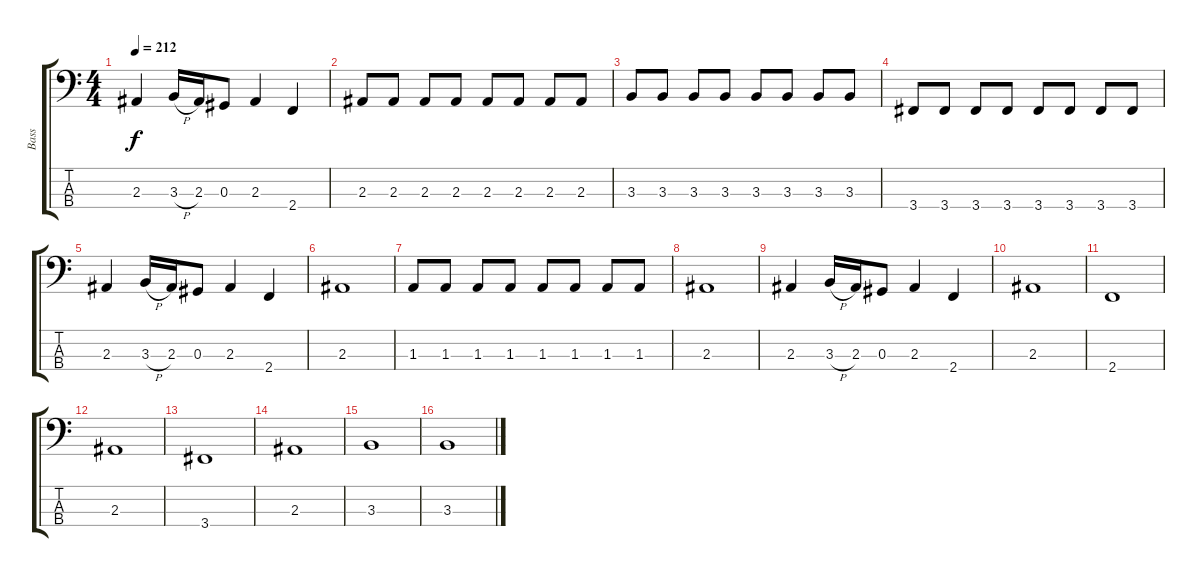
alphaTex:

\track ("Bass" "Bass") {instrument electricbassfinger}
\staff {score tabs}
\tuning (Gb2 Db2 Ab1 Eb1) {hide}
\ts (4 4)
\tempo 212
\clef f4
\ks c
2.3.4{dy f} 3.3{h}.16 2.3.16 0.3.8 2.3.4 2.4.4 |
2.3.8 2.3.8 2.3.8 2.3.8 2.3.8 2.3.8 2.3.8 2.3.8 |
3.3.8 3.3.8 3.3.8 3.3.8 3.3.8 3.3.8 3.3.8 3.3.8 |
3.4.8 3.4.8 3.4.8 3.4.8 3.4.8 3.4.8 3.4.8 3.4.8 |
2.3.4 3.3{h}.16 2.3.16 0.3.8 2.3.4 2.4.4 |
2.3.1 |
1.3.8 1.3.8 1.3.8 1.3.8 1.3.8 1.3.8 1.3.8 1.3.8 |
2.3.1 |
2.3.4 3.3{h}.16 2.3.16 0.3.8 2.3.4 2.4.4 |
2.3.1 |
2.4.1 |
2.3.1 |
3.4.1 |
2.3.1 |
3.3.1 |
3.3.1
